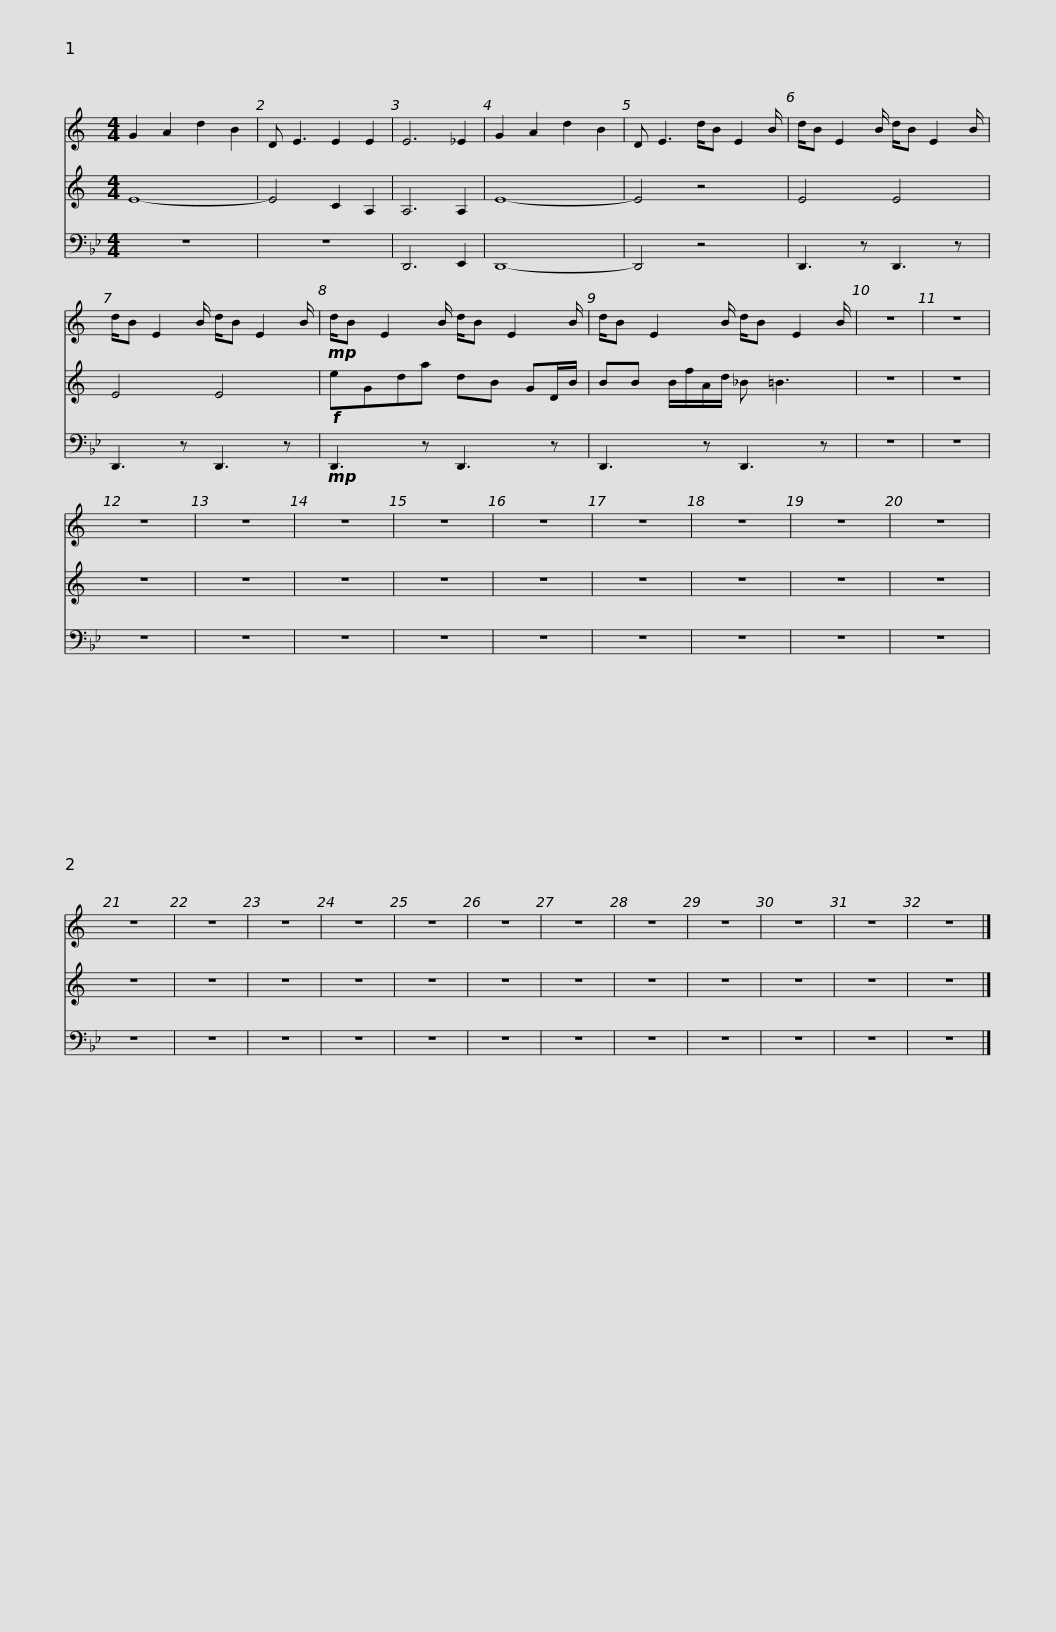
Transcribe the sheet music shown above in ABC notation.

X:1
%%score 1 2 3
L:1/8
M:4/4
I:linebreak $
K:Bb
V:1 treble transpose=-2
V:2 treble transpose=-2
V:3 bass
V:1
[K:C] G2 A2 d2 B2 | D E3 E2 E2 | E6 _E2 | G2 A2 d2 B2 | D E3 d/B E2 B/ | %5
 d/B E2 B/ d/B E2 B/ |$ d/B E2 B/ d/B E2 B/ |!mp! d/B E2 B/ d/B E2 B/ | d/B E2 B/ d/B E2 B/ | z8 | %10
 z8 |$ z8 | z8 | z8 | z8 | %15
 z8 | z8 | z8 | z8 | z8 | %20
 z8 | z8 | z8 | z8 | z8 | %25
 z8 | z8 | z8 |$ z8 | z8 | %30
 z8 | z8 |] %32
V:2
[K:C] E8- | E4 C2 A,2 | A,6 A,2 | E8- | E4 z4 | %5
 E4 E4 |$ E4 E4 |!f! eGda dB GD/B/ | BB B/f/A/d/ _B =B3 | z8 | %10
 z8 |$ z8 | z8 | z8 | z8 | %15
 z8 | z8 | z8 | z8 | z8 | %20
 z8 | z8 | z8 | z8 | z8 | %25
 z8 | z8 | z8 |$ z8 | z8 | %30
 z8 | z8 |] %32
V:3
 z8 | z8 | D,,6 E,,2 | D,,8- | D,,4 z4 | %5
 D,,3 z D,,3 z |$ D,,3 z D,,3 z |!mp! D,,3 z D,,3 z | D,,3 z D,,3 z | z8 | %10
 z8 |$ z8 | z8 | z8 | z8 | %15
 z8 | z8 | z8 | z8 | z8 | %20
 z8 | z8 | z8 | z8 | z8 | %25
 z8 | z8 | z8 |$ z8 | z8 | %30
 z8 | z8 |] %32
